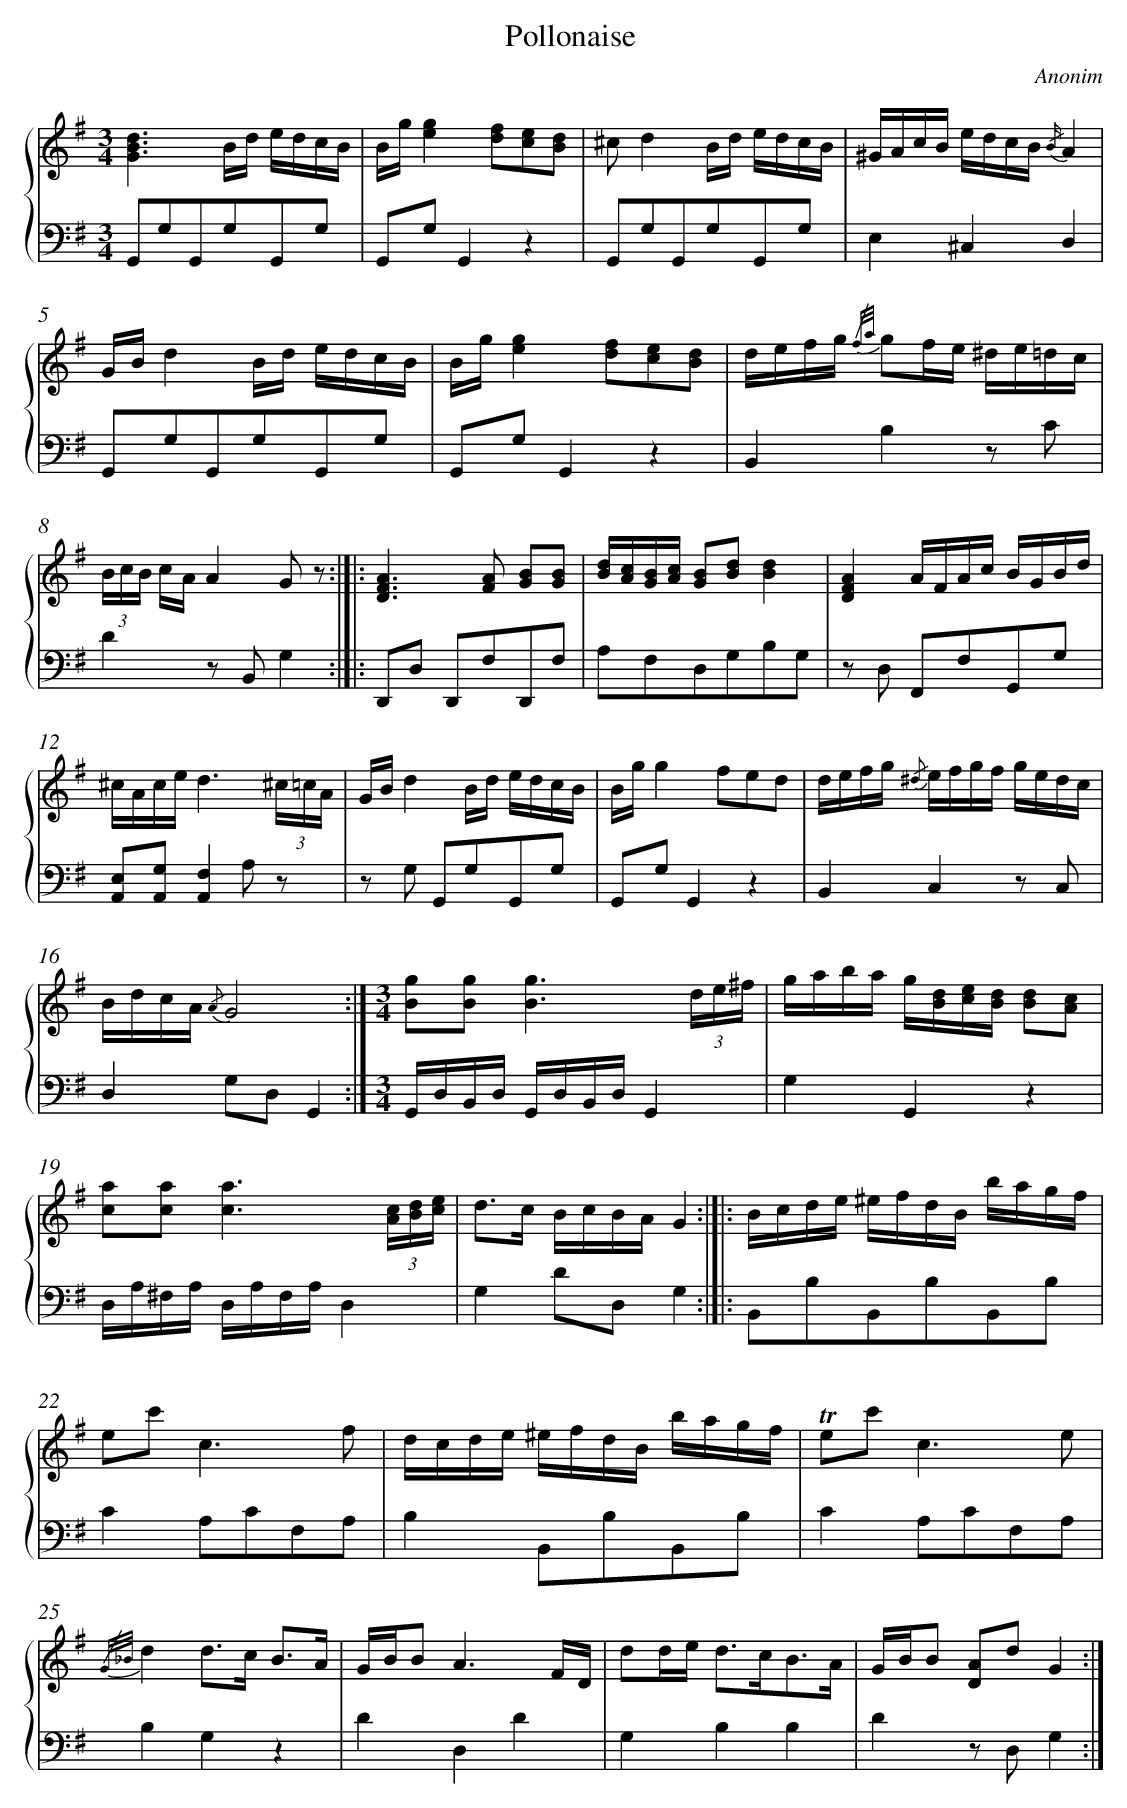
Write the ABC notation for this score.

X:1
T: Pollonaise
C: Anonim
L: 1/16
M: 3/4
%%staves {1 2}
V: 1 clef=treble
V: 2 clef=bass
K: G
[V:1] [d6B6G6]Bd edcB |
[V:2] G,,2G,2G,,2G,2G,,2G,2 |
[V:1] Bg[g4e4][f2d2][e2c2][d2B2] |
[V:2] G,,2G,2G,,4z4 |
[V:1] ^c2d4Bd edcB |
[V:2] G,,2G,2G,,2G,2G,,2G,2 |
[V:1] ^GAcB edcB {/B/}A4 |
[V:2] E,4^C,4D,4 |
[V:1] GBd4Bd edcB |
[V:2] G,,2G,2G,,2G,2G,,2G,2 |
[V:1] Bg[g4e4][f2d2][e2c2][d2B2] |
[V:2] G,,2G,2G,,4z4 |
[V:1] defg {/f/a/} g2fe ^de=dc |
[V:2] B,,4B,4z2 C2 |
[V:1] (3BcB cAA4G2 z2 :|]|:
[V:2] D4z2 B,,2G,4 :|]|:
[V:1] [A4F4D4]>[A4F4] [B2G2][B2G2] |
[V:2] D,,2D,2 D,,2F,2D,,2F,2 |
[V:1] [dB][cA][BG][cA] [B2G2][d2B2][d4B4] |
[V:2] A,2F,2D,2G,2B,2G,2 |
[V:1] [A4F4D4]AFAc BGBd |
[V:2] z2 D,2 F,,2F,2G,,2G,2 |
[V:1] ^cAced6(3^c=cA |
[V:2] [E,2A,,2][G,2A,,2][F,4A,,4]A,2 z2 |
[V:1] GBd4Bd edcB |
[V:2] z2 G,2 G,,2G,2G,,2G,2 |
[V:1] Bgg4f2e2d2 |
[V:2] G,,2G,2G,,4z4 |
[V:1] defg {/^d} efgf gedc |
[V:2] B,,4C,4z2 C,2 |
[V:1] BdcA {/A}G8 :|]
[V:2] D,4G,2D,2G,,4 :|]
[V:1]  [K:G] [M:3/4][g2B2][g4B4]<[g4B4](3de^f |
[V:2]  [K:G] [M:3/4]G,,D,B,,D, G,,D,B,,D,G,,4 |
[V:1] gaba g[dB][ec][dB] [d2B2][c2A2] |
[V:2] G,4G,,4z4 |
[V:1] [a2c2][a4c4]<[a4c4](3[cA][dB][ec] |
[V:2] D,A,^F,A, D,A,F,A,D,4 |
[V:1] d2>c2 BcBAG4 :|]|:
[V:2] G,4D2D,2G,4 :|]|:
[V:1] Bcde ^efdB bagf |
[V:2] B,,2B,2B,,2B,2B,,2B,2 |
[V:1] e2c'4<c4f2 |
[V:2] C4A,2C2F,2A,2 |
[V:1] dcde ^efdB bagf |
[V:2] B,4B,,2B,2B,,2B,2 |
[V:1] !trill!e2c'4<c4e2 |
[V:2] C4A,2C2F,2A,2 |
[V:1] {/G/_B/}d4d2>c2 B3A |
[V:2] B,4G,4z4 |
[V:1] GBB4<A4FD |
[V:2] D4D,4D4 |
[V:1] d2de2< d2c2<B2A |
[V:2] G,4B,4B,4 |
[V:1] GBB2 [A2D2]d2G4 :|]
[V:2] D4z2 D,2G,4 :|]
